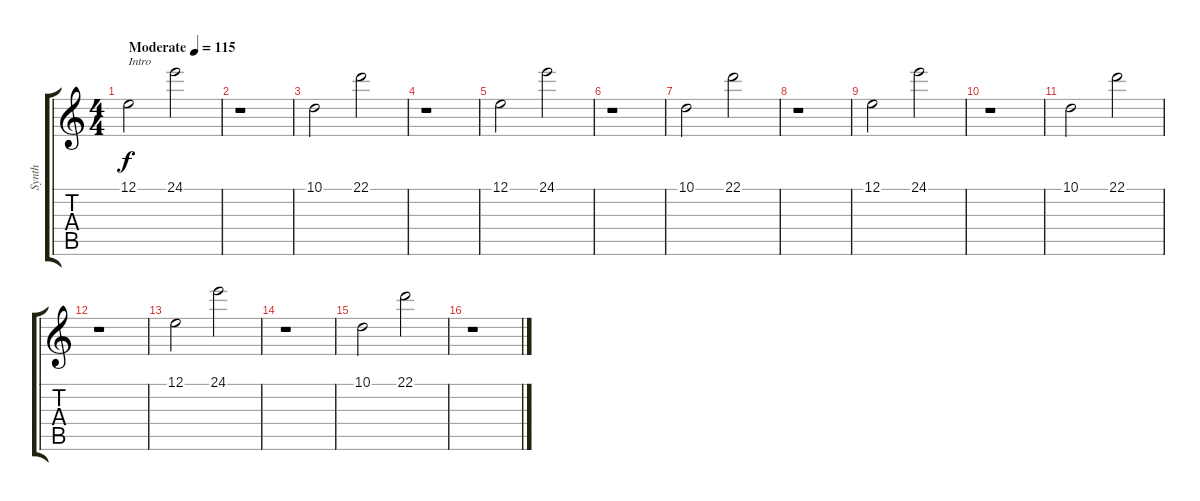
\track ("Synth" "Synth") {instrument pad1newage}
\staff {score tabs}
\tuning (E4 B3 G3 D3 A2 E2) {hide}
\ts (4 4)
\tempo (115 "Moderate")
\clef g2
\ks c
12.1.2{txt "Intro" dy f instrument pad1newage} 24.1.2 |
r.1 |
10.1.2 22.1.2 |
r.1 |
12.1.2 24.1.2 |
r.1 |
10.1.2 22.1.2 |
r.1 |
12.1.2 24.1.2 |
r.1 |
10.1.2 22.1.2 |
r.1 |
12.1.2 24.1.2 |
r.1 |
10.1.2 22.1.2 |
r.1
